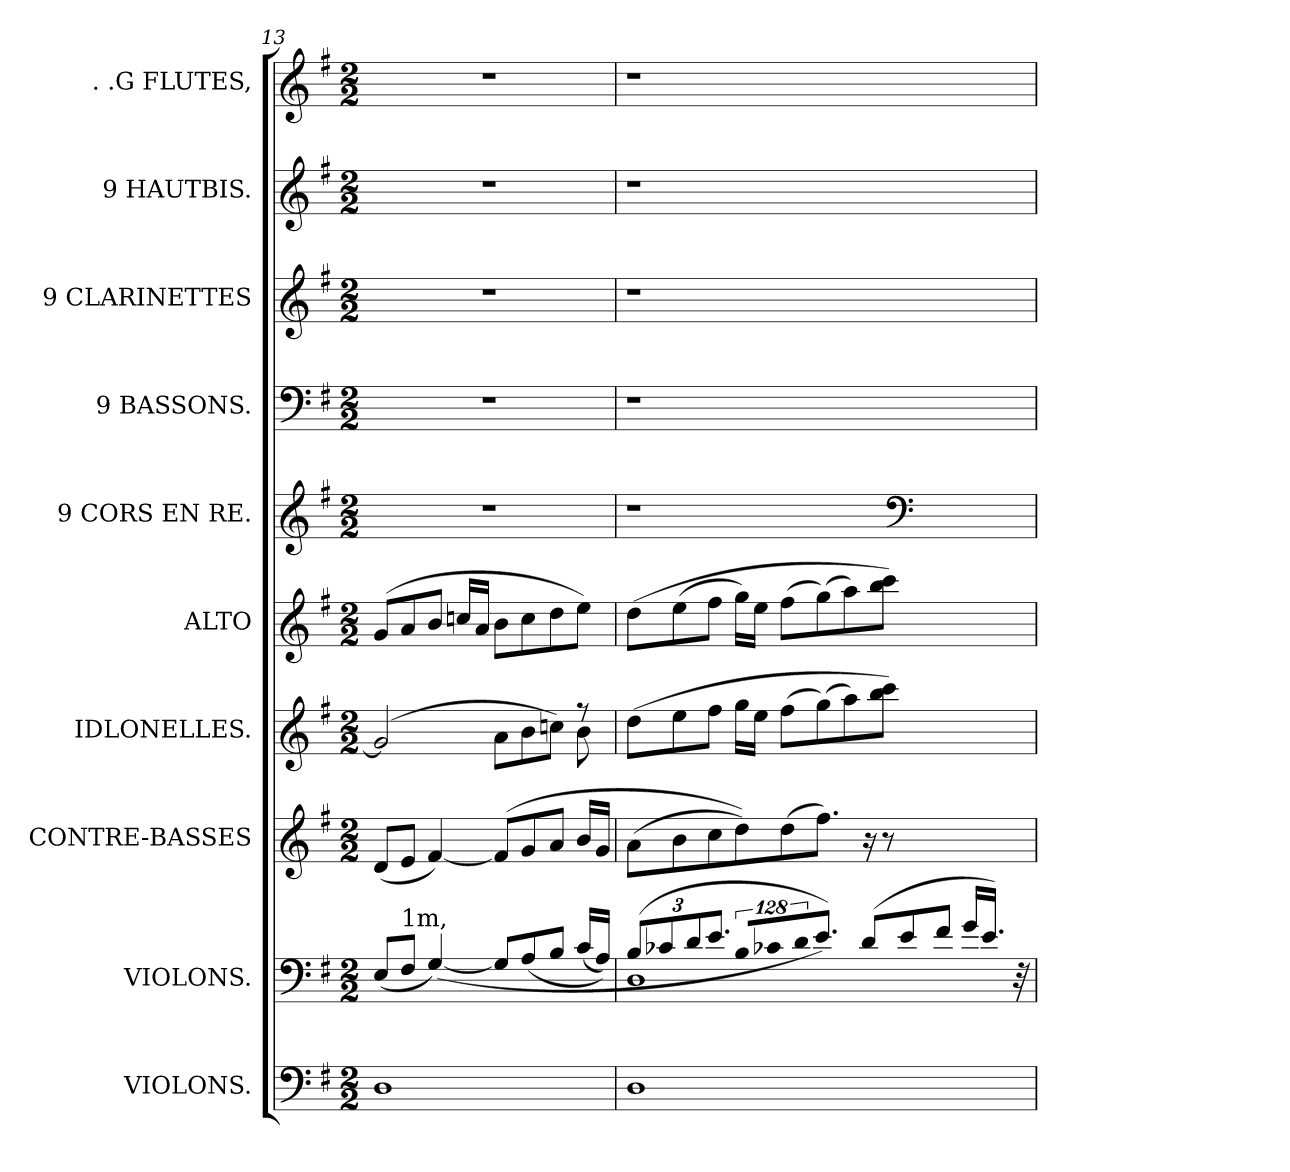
**kern	**dynam	**kern	**kern	**dynam	**kern	**dynam	**kern	**dynam	**kern	**kern	**kern	**kern	**kern
*part10	*part10	*part9	*part8	*part8	*part7	*part7	*part6	*part6	*part5	*part4	*part3	*part2	*part1
*staff10	*staff10	*staff9	*staff8	*staff8	*staff7	*staff7	*staff6	*staff6	*staff5	*staff4	*staff3	*staff2	*staff1
*I"VIOLONS.	*	*I"VIOLONS.	*I"CONTRE-BASSES	*	*I"IDLONELLES.	*	*I"ALTO	*	*I"9 CORS EN RE.	*I"9 BASSONS.	*I"9 CLARINETTES	*I"9 HAUTBIS.	*I". .G FLUTES,
*I'VIO.	*	*I'VIO.	*I'CONTRE-B.ES	*	*I'IDL.	*	*I'A.	*	*I'9 COR. EN RE.	*I'9 B.NS.	*I'9 CLA.	*I'9 HAU.	*I'. .G Fl.S,
*clefF4	*	*clefF4	*clefG2	*	*clefG2	*	*clefG2	*	*clefG2	*clefF4	*clefG2	*clefG2	*clefG2
*k[f#]	*	*k[f#]	*k[f#]	*	*k[f#]	*	*k[f#]	*	*k[f#]	*k[f#]	*k[f#]	*k[f#]	*k[f#]
*M2/2	*	*M2/2	*M2/2	*	*M2/2	*	*M2/2	*	*M2/2	*M2/2	*M2/2	*M2/2	*M2/2
=13	=13	=13	=13	=13	=13	=13	=13	=13	=13	=13	=13	=13	=13
*	*	*	*	*	*^	*	*	*	*	*	*	*	*
1D\	dim.	(8E/L	(8d/L	dim,	(2g/]	2ryy	dim,	(8g/L	dim.	1r	1r	1r	1r	1r
!	!	!LO:TX:t=1m,	!	!	!	!	!	!	!	!	!	!	!	!
.	.	8F#/J	8e/J	.	.	.	.	8a/	.	.	.	.	.	.
.	.	([4G/)	[4f#/)	.	.	.	.	8b/J	.	.	.	.	.	.
.	.	.	.	.	.	.	.	16ccn/LL	.	.	.	.	.	.
.	.	.	.	.	.	.	.	16a/JJ	.	.	.	.	.	.
.	.	8G/L]	(8f#/L]	.	8a\L	4ryy	.	8b\L	.	.	.	.	.	.
.	.	(8A/	8g/	.	8b\	.	.	8cc\	.	.	.	.	.	.
.	.	8B/J	8a/J	.	8ccn\J)	8ryy	.	8dd\	.	.	.	.	.	.
.	.	(16c/LL	16b/LL	.	8r	(8b\	.	8ee\J)	.	.	.	.	.	.
.	.	16A/JJ))	16g/JJ	.	.	.	.	.	.	.	.	.	.	.
*	*	*	*	*	*v	*v	*	*	*	*	*	*	*	*
=14	=14	=14	=14	=14	=14	=14	=14	=14	=14	=14	=14	=14	=14
*	*	*^	*	*	*	*	*	*	*	*	*	*	*
1D\	.	(12B/L	1D/	(8a\L	.	(8dd\L	.	(8dd\L	.	1r	1r	1r	1r	1r
.	.	12c-X/	.	.	.	.	.	.	.	.	.	.	.	.
.	.	.	.	8b\	.	8ee\	.	(8ee\	.	.	.	.	.	.
.	.	12d/	.	.	.	.	.	.	.	.	.	.	.	.
.	.	12.e/J	.	8cc\	.	8ff#\J	.	8ff#\J	.	.	.	.	.	.
!	!	!LO:N:vis=8	!	!	!	!	!	!	!	!	!	!	!	!
.	.	1024%85B/L	.	8dd\))	.	16gg\LL	.	16gg\LL)	.	.	.	.	.	.
.	.	.	.	.	.	16ee\JJ	.	16ee\JJ	.	.	.	.	.	.
!	!	!LO:N:vis=8	!	!	!	!	!	!	!	!	!	!	!	!
.	.	1024%85c-X/	.	.	.	.	.	.	.	.	.	.	.	.
.	.	.	.	(8dd\	.	(8ff#\L	.	(8ff#\L	.	.	.	.	.	.
!	!	!LO:N:vis=8	!	!	!	!	!	!	!	!	!	!	!	!
.	.	1024%85d/	.	.	.	.	.	.	.	.	.	.	.	.
.	.	8.e/J))	.	.	.	.	.	.	.	.	.	.	.	.
.	.	.	.	8.ff#\J)	.	(8gg\)	.	(8gg\)	.	.	.	.	.	.
.	.	.	.	.	.	8aa\)	.	8aa\)	.	.	.	.	.	.
.	.	(8d/L	.	.	.	.	.	.	.	.	.	.	.	.
.	.	.	.	16r	.	.	.	.	.	.	.	.	.	.
.	.	.	.	8r	.	8bb\ 8ccc\J)	.	8bb\ 8ccc\J)	.	.	.	.	.	.
.	.	8e/	.	.	.	.	.	.	.	.	.	.	.	.
*	*	*	*	*	*	*	*	*	*	*clefF4	*	*	*	*
4ryy	.	.	4ryy	4ryy	.	4ryy	.	4ryy	.	4ryy	4ryy	4ryy	4ryy	4ryy
.	.	8f#/J	.	.	.	.	.	.	.	.	.	.	.	.
.	.	16g/LL	.	.	.	.	.	.	.	.	.	.	.	.
.	.	16.e/JJ)	.	.	.	.	.	.	.	.	.	.	.	.
16ryy	.	.	16ryy	16ryy	.	16ryy	.	16ryy	.	16ryy	16ryy	16ryy	16ryy	16ryy
32ryy	.	.	32ryy	32ryy	.	32ryy	.	32ryy	.	32ryy	32ryy	32ryy	32ryy	32ryy
.	.	32r	.	.	.	.	.	.	.	.	.	.	.	.
64ryy	.	.	64ryy	64ryy	.	64ryy	.	64ryy	.	64ryy	64ryy	64ryy	64ryy	64ryy
128...ryy	.	.	128...ryy	128...ryy	.	128...ryy	.	128...ryy	.	128...ryy	128...ryy	128...ryy	128...ryy	128...ryy
*	*	*v	*v	*	*	*	*	*	*	*	*	*	*	*
=	=	=	=	=	=	=	=	=	=	=	=	=	=
*-	*-	*-	*-	*-	*-	*-	*-	*-	*-	*-	*-	*-	*-
